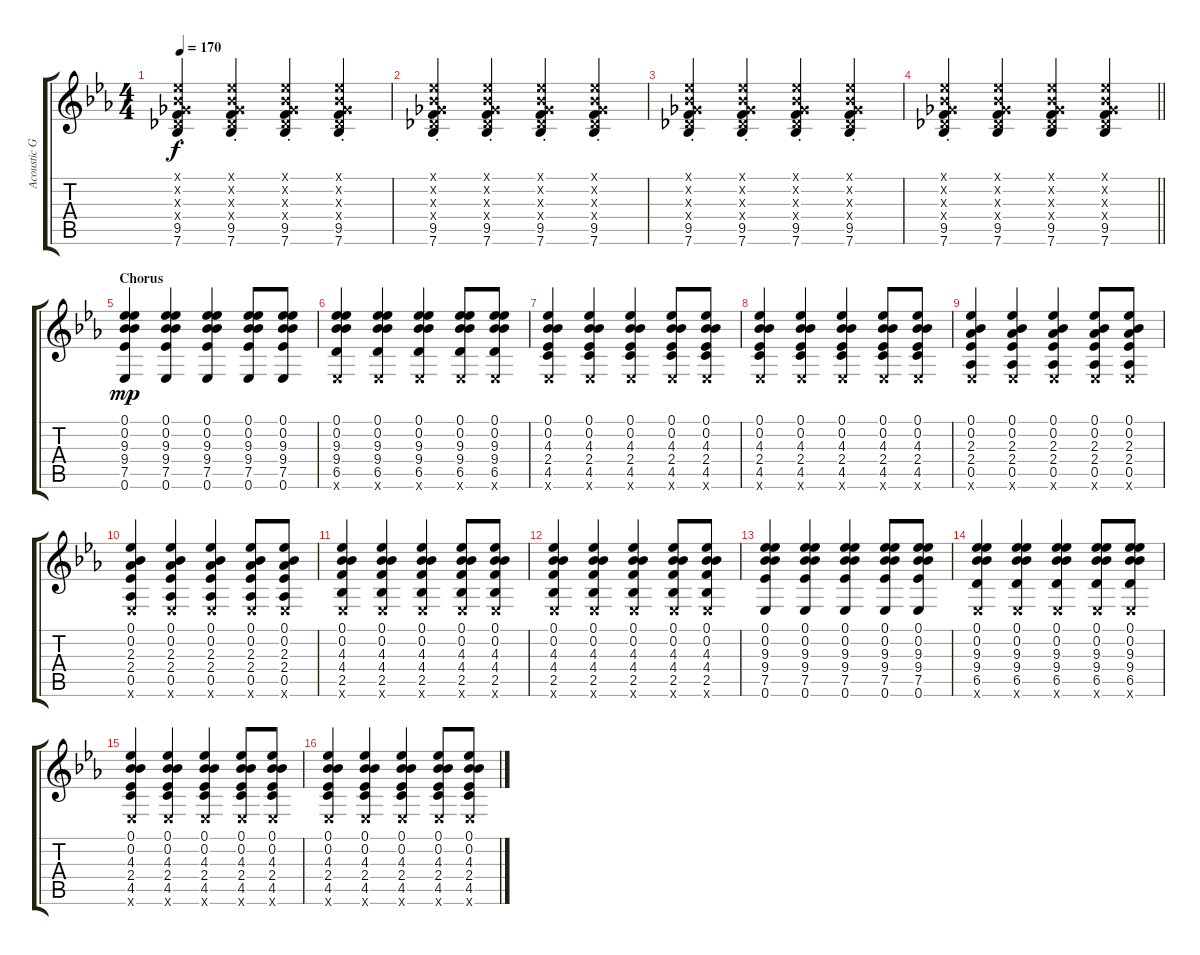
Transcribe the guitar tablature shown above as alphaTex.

\track ("Acoustic Guitar" "Acoustic G") {instrument acousticguitarsteel}
\staff {score tabs}
\tuning (Eb4 Bb3 Gb3 Db3 Ab2 Eb2) {hide}
\ts (4 4)
\tempo 170
\clef g2
\ks eb
(0.1{x} 0.2{x} 0.3{x} 0.4{x} 9.5{st} 7.6{st}).4{dy f} (0.1{x} 0.2{x} 0.3{x} 0.4{x} 9.5{st} 7.6{st}).4 (0.1{x} 0.2{x} 0.3{x} 0.4{x} 9.5{st} 7.6{st}).4 (0.1{x} 0.2{x} 0.3{x} 0.4{x} 9.5{st} 7.6{st}).4 |
(0.1{x} 0.2{x} 0.3{x} 0.4{x} 9.5{st} 7.6{st}).4 (0.1{x} 0.2{x} 0.3{x} 0.4{x} 9.5{st} 7.6{st}).4 (0.1{x} 0.2{x} 0.3{x} 0.4{x} 9.5{st} 7.6{st}).4 (0.1{x} 0.2{x} 0.3{x} 0.4{x} 9.5{st} 7.6{st}).4 |
(0.1{x} 0.2{x} 0.3{x} 0.4{x} 9.5{st} 7.6{st}).4 (0.1{x} 0.2{x} 0.3{x} 0.4{x} 9.5{st} 7.6{st}).4 (0.1{x} 0.2{x} 0.3{x} 0.4{x} 9.5{st} 7.6{st}).4 (0.1{x} 0.2{x} 0.3{x} 0.4{x} 9.5{st} 7.6{st}).4 |
\barLineRight lightlight
(0.1{x} 0.2{x} 0.3{x} 0.4{x} 9.5{st} 7.6{st}).4 (0.1{x} 0.2{x} 0.3{x} 0.4{x} 9.5 7.6).4 (0.1{x} 0.2{x} 0.3{x} 0.4{x} 9.5 7.6).4 (0.1{x} 0.2{x} 0.3{x} 0.4{x} 9.5 7.6).4 |
\section ("" "Chorus")
(0.1 0.2 9.3 9.4 7.5 0.6).4{dy mp} (0.1 0.2 9.3 9.4 7.5 0.6).4 (0.1 0.2 9.3 9.4 7.5 0.6).4 (0.1 0.2 9.3 9.4 7.5 0.6).8 (0.1 0.2 9.3 9.4 7.5 0.6).8 |
(0.1 0.2 9.3 9.4 6.5 0.6{x}).4 (0.1 0.2 9.3 9.4 6.5 0.6{x}).4 (0.1 0.2 9.3 9.4 6.5 0.6{x}).4 (0.1 0.2 9.3 9.4 6.5 0.6{x}).8 (0.1 0.2 9.3 9.4 6.5 0.6{x}).8 |
(0.1 0.2 4.3 2.4 4.5 0.6{x}).4 (0.1 0.2 4.3 2.4 4.5 0.6{x}).4 (0.1 0.2 4.3 2.4 4.5 0.6{x}).4 (0.1 0.2 4.3 2.4 4.5 0.6{x}).8 (0.1 0.2 4.3 2.4 4.5 0.6{x}).8 |
(0.1 0.2 4.3 2.4 4.5 0.6{x}).4 (0.1 0.2 4.3 2.4 4.5 0.6{x}).4 (0.1 0.2 4.3 2.4 4.5 0.6{x}).4 (0.1 0.2 4.3 2.4 4.5 0.6{x}).8 (0.1 0.2 4.3 2.4 4.5 0.6{x}).8 |
(0.1 0.2 2.3 2.4 0.5 0.6{x}).4 (0.1 0.2 2.3 2.4 0.5 0.6{x}).4 (0.1 0.2 2.3 2.4 0.5 0.6{x}).4 (0.1 0.2 2.3 2.4 0.5 0.6{x}).8 (0.1 0.2 2.3 2.4 0.5 0.6{x}).8 |
(0.1 0.2 2.3 2.4 0.5 0.6{x}).4 (0.1 0.2 2.3 2.4 0.5 0.6{x}).4 (0.1 0.2 2.3 2.4 0.5 0.6{x}).4 (0.1 0.2 2.3 2.4 0.5 0.6{x}).8 (0.1 0.2 2.3 2.4 0.5 0.6{x}).8 |
(0.1 0.2 4.3 4.4 2.5 0.6{x}).4 (0.1 0.2 4.3 4.4 2.5 0.6{x}).4 (0.1 0.2 4.3 4.4 2.5 0.6{x}).4 (0.1 0.2 4.3 4.4 2.5 0.6{x}).8 (0.1 0.2 4.3 4.4 2.5 0.6{x}).8 |
(0.1 0.2 4.3 4.4 2.5 0.6{x}).4 (0.1 0.2 4.3 4.4 2.5 0.6{x}).4 (0.1 0.2 4.3 4.4 2.5 0.6{x}).4 (0.1 0.2 4.3 4.4 2.5 0.6{x}).8 (0.1 0.2 4.3 4.4 2.5 0.6{x}).8 |
(0.1 0.2 9.3 9.4 7.5 0.6).4 (0.1 0.2 9.3 9.4 7.5 0.6).4 (0.1 0.2 9.3 9.4 7.5 0.6).4 (0.1 0.2 9.3 9.4 7.5 0.6).8 (0.1 0.2 9.3 9.4 7.5 0.6).8 |
(0.1 0.2 9.3 9.4 6.5 0.6{x}).4 (0.1 0.2 9.3 9.4 6.5 0.6{x}).4 (0.1 0.2 9.3 9.4 6.5 0.6{x}).4 (0.1 0.2 9.3 9.4 6.5 0.6{x}).8 (0.1 0.2 9.3 9.4 6.5 0.6{x}).8 |
(0.1 0.2 4.3 2.4 4.5 0.6{x}).4 (0.1 0.2 4.3 2.4 4.5 0.6{x}).4 (0.1 0.2 4.3 2.4 4.5 0.6{x}).4 (0.1 0.2 4.3 2.4 4.5 0.6{x}).8 (0.1 0.2 4.3 2.4 4.5 0.6{x}).8 |
(0.1 0.2 4.3 2.4 4.5 0.6{x}).4 (0.1 0.2 4.3 2.4 4.5 0.6{x}).4 (0.1 0.2 4.3 2.4 4.5 0.6{x}).4 (0.1 0.2 4.3 2.4 4.5 0.6{x}).8 (0.1 0.2 4.3 2.4 4.5 0.6{x}).8
